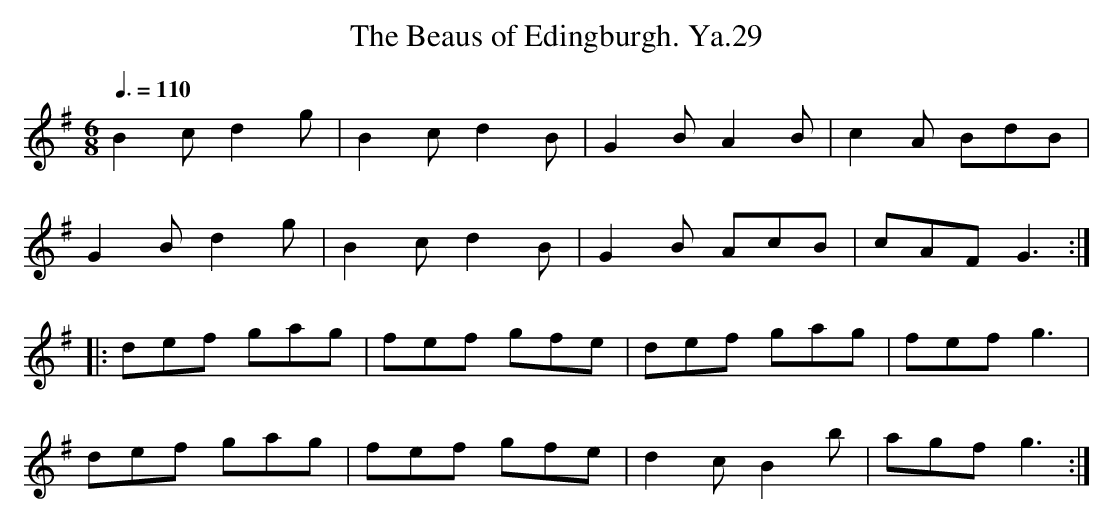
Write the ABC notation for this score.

X:1
T:Beaus of Edingburgh. Ya.29, The
L:1/8
M:6/8
Q:3/8=110
K:G
B2cd2g|B2cd2B|G2BA2B|c2A BdB |
G2Bd2g | B2cd2B|G2B AcB|cAF G3:|
|:def gag | fef gfe | def gag | fefg3 |
def gag | fef gfe | d2cB2b | agfg3:|
